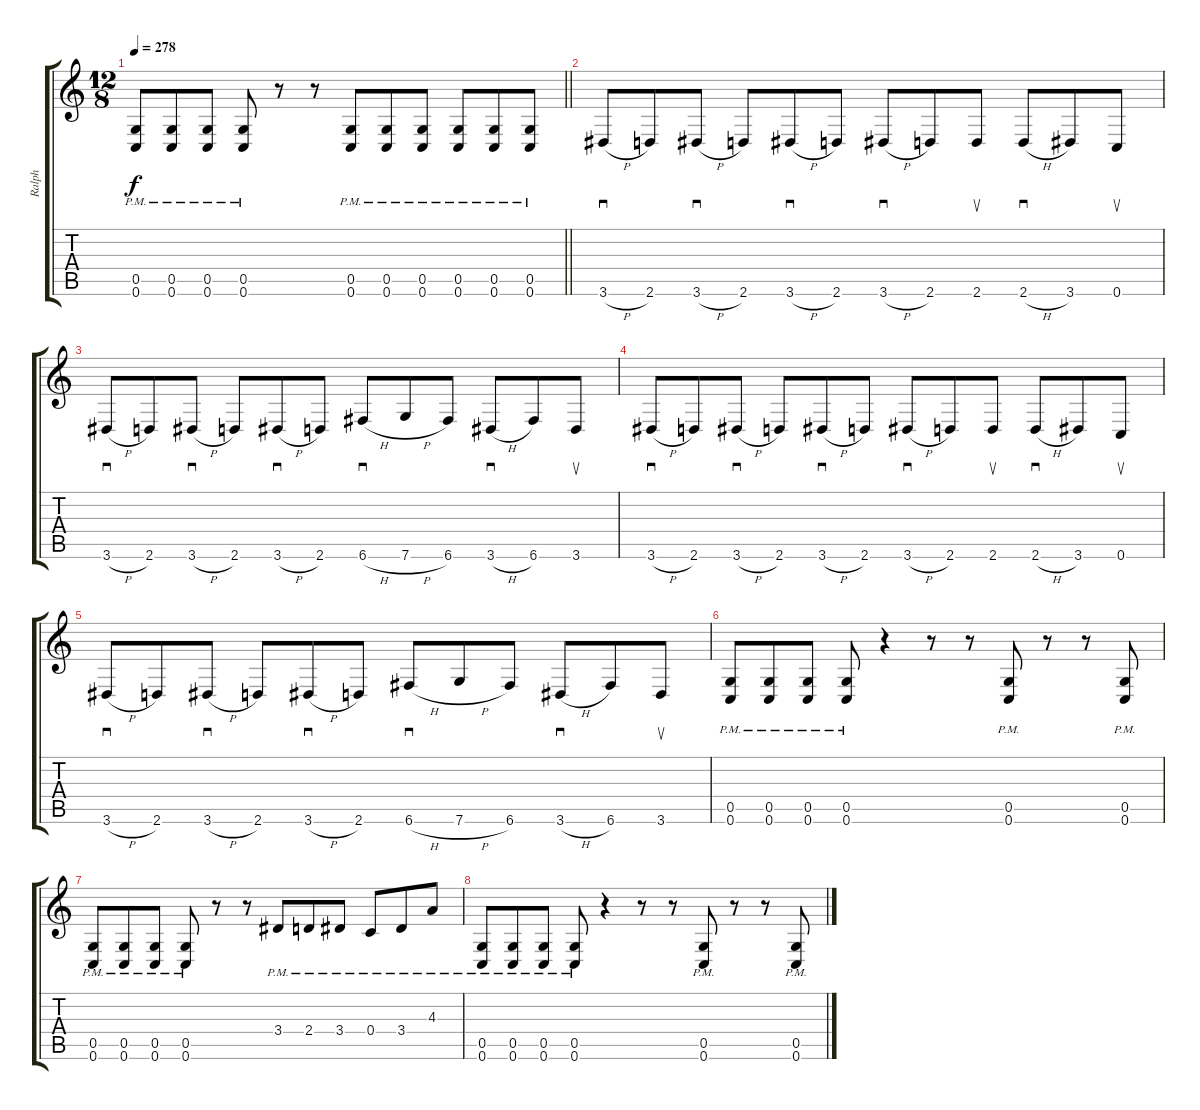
\track ("Ralph" "Ralph") {instrument distortionguitar}
\staff {score tabs}
\tuning (D4 A3 F3 C3 G2 C2) {hide}
\ts (12 8)
\tempo 278
\clef g2
\barLineRight lightlight
\ks c
(0.5{pm} 0.6{pm}).8{dy f} (0.5{pm} 0.6{pm}).8 (0.5{pm} 0.6{pm}).8 (0.5{pm} 0.6{pm}).8 r.8 r.8 (0.5{pm} 0.6{pm}).8 (0.5{pm} 0.6{pm}).8 (0.5{pm} 0.6{pm}).8 (0.5{pm} 0.6{pm}).8 (0.5{pm} 0.6{pm}).8 (0.5{pm} 0.6{pm}).8 |
3.6{h}.8{sd} 2.6.8 3.6{h}.8{sd} 2.6.8 3.6{h}.8{sd} 2.6.8 3.6{h}.8{sd} 2.6.8 2.6.8{su} 2.6{h}.8{sd} 3.6.8 0.6.8{su} |
3.6{h}.8{sd} 2.6.8 3.6{h}.8{sd} 2.6.8 3.6{h}.8{sd} 2.6.8 6.6{h}.8{sd} 7.6{h}.8 6.6.8 3.6{h}.8{sd} 6.6.8 3.6.8{su} |
3.6{h}.8{sd} 2.6.8 3.6{h}.8{sd} 2.6.8 3.6{h}.8{sd} 2.6.8 3.6{h}.8{sd} 2.6.8 2.6.8{su} 2.6{h}.8{sd} 3.6.8 0.6.8{su} |
3.6{h}.8{sd} 2.6.8 3.6{h}.8{sd} 2.6.8 3.6{h}.8{sd} 2.6.8 6.6{h}.8{sd} 7.6{h}.8 6.6.8 3.6{h}.8{sd} 6.6.8 3.6.8{su} |
(0.5{pm} 0.6{pm}).8 (0.5{pm} 0.6{pm}).8 (0.5{pm} 0.6{pm}).8 (0.5{pm} 0.6{pm}).8 r.4 r.8 r.8 (0.5{pm} 0.6{pm}).8 r.8 r.8 (0.5{pm} 0.6{pm}).8 |
(0.5{pm} 0.6{pm}).8 (0.5{pm} 0.6{pm}).8 (0.5{pm} 0.6{pm}).8 (0.5{pm} 0.6{pm}).8 r.8 r.8 3.4{pm}.8 2.4{pm}.8 3.4{pm}.8 0.4{pm}.8 3.4{pm}.8 4.3{pm}.8 |
(0.5{pm} 0.6{pm}).8 (0.5{pm} 0.6{pm}).8 (0.5{pm} 0.6{pm}).8 (0.5{pm} 0.6{pm}).8 r.4 r.8 r.8 (0.5{pm} 0.6{pm}).8 r.8 r.8 (0.5{pm} 0.6{pm}).8
